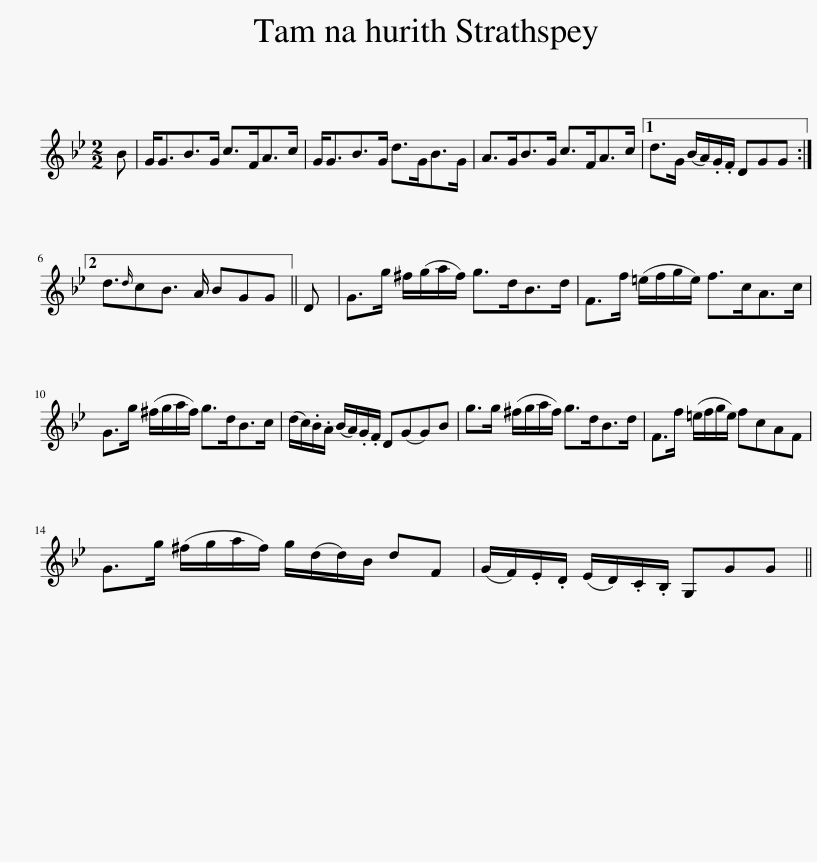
X:1
L:1/8
M:2/2
I:linebreak $
K:Gmin
V:1 treble
V:1
 B | G<GB>G c>FA>c | G<GB>G d>GB>G | A>GB>G c>FA>c |1 d>G (B/A/).G/.F/ DGG :|2$ %5
 d3/2{d}cB3/2 A/ BGG || D | G>g ^f/(g/a/f/) g>dB>d | F>f (=e/f/g/e/) f>cA>c |$ G>g (^f/g/a/f/) g>dB>c | %10
 (d/c/).B/.A/ (B/A/).G/.F/ D(GG)B | g>g (^f/g/a/f/) g>dB>d | F>f (=e/f/g/e/) fcAF |$ G>g (^f/g/a/f/) g/(d/d/)B/ dF | (G/F/).E/.D/ (E/D/).C/.B,/ G,GG || %15
